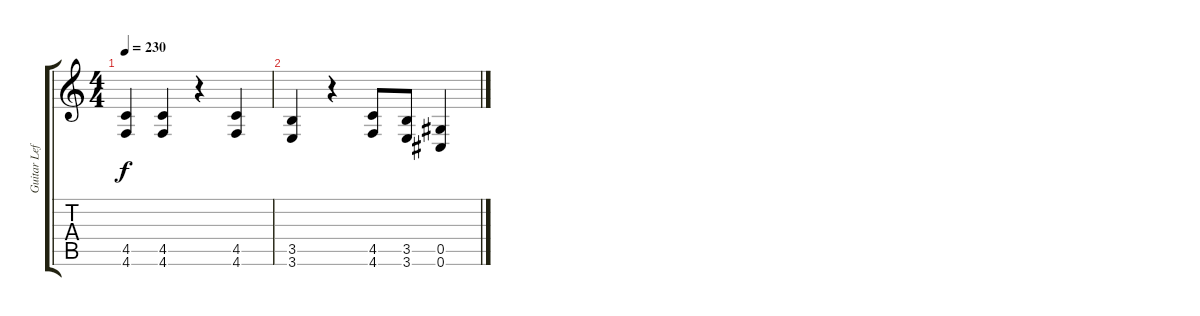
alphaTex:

\track ("Guitar Left" "Guitar Lef") {instrument distortionguitar}
\staff {score tabs}
\tuning (Eb4 Bb3 Gb3 Db3 Ab2 Db2) {hide}
\ts (4 4)
\tempo 230
\clef g2
\ks c
(4.5 4.6).4{dy f} (4.5 4.6).4 r.4 (4.5 4.6).4 |
(3.5 3.6).4 r.4 (4.5 4.6).8 (3.5 3.6).8 (0.5 0.6).4
